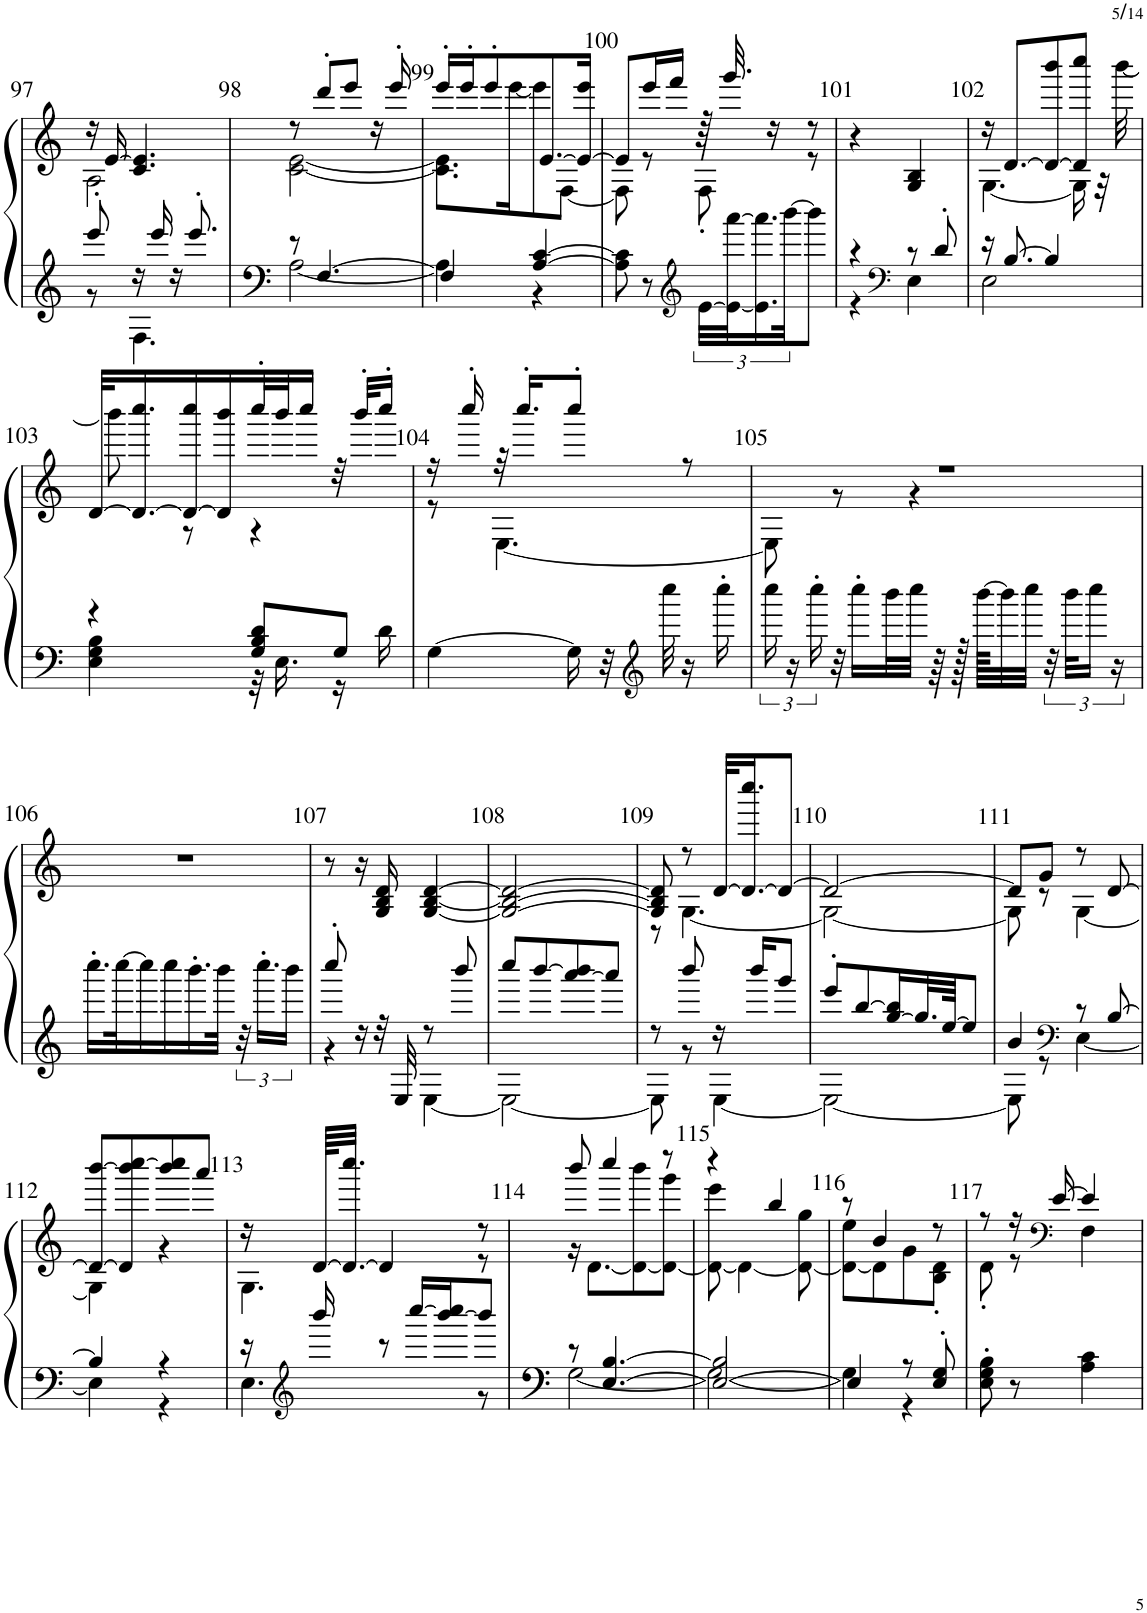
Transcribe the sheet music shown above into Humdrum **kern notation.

**kern	**kern
*part1	*part1
*staff2	*staff1
*I"ピアノ	*
!!LO:PB:g=z
*clefG2	*clefF4
*k[]	*k[]
*M4/8	*M4/8
=97	=97
*^	*^
8eee'/	8r	16r	2A\
.	.	[16e/	.
16r	4.F\	4.c/ 4.e/]	.
16eee/	.	.	.
16r	.	.	.
8.eee'/	.	.	.
=98	=98	=98	=98
8r	[2A\	8r	[2c\ [2e\
[4.F/	.	8ddd'/L	.
.	.	8eee/J	.
.	.	16r	.
.	.	16eee'/	.
=99	=99	=99	=99
4F/]	4A\]	16eee'/LL	8.c\] 8.e\]L
.	.	16eee'/J	.
.	.	8eee'/	.
.	.	.	[16eee\K
[4A/ [4c/	4r	[8.e/	8eee\]
.	.	.	[8F\J
.	.	16e/_ 16eee/Jk	.
*v	*v	*	*
=100	=100	=100
8A\] 8c\]	8e/L]	8F\]
8r	16eee/L	8r
.	16fff/JJ	.
*clefG2	*	*
[48e\LLL	64r	8F'\
.	32.ggg/	.
48e\_ [48aaa\J	.	.
24.e\] 24.aaa\]	.	.
.	16r	.
[48bbb\JK	.	.
8bbb\J]	8r	8r
*	*v	*v
=101	=101
*^	*
4r	4r	4r
*clefF4	*	*
8r	4E\	4G/ 4B/
8d'/	.	.
=102	=102	=102
*	*	*^
16r	2E\	16r	[4.G\
[8.B/	.	[8.d/L	.
4B/]	.	8d/_ 8bbb/	.
.	.	8d/] 8cccc/J	16G\]
.	.	.	32r
.	.	.	[32bbb\
!!LO:LB:g=z	!!
=103	=103	=103	=103
4r	4E\ 4G\ 4B\	[32d/KLL	8bbb\]
.	.	16.d/_ 16.cccc/	.
.	.	16d/_ 16cccc/	8r
.	.	16d/] 16bbb/	.
8G/ 8B/ 8d/L	32r	32cccc'/L	4r
.	16.E\	32bbb/J	.
.	.	16cccc/JJ	.
8G/J	16r	32r	.
.	.	32bbb'/KLL	.
.	16d\	16cccc'/JJ	.
*v	*v	*	*
=104	=104	=104
[4G\	16r	8r
.	16cccc'/	.
.	32r	[4.E\
.	16.cccc'/KL	.
16G\]	8cccc'/J	.
32r	.	.
*clefG2	*	*
32cccc\	.	.
16r	8r	.
16cccc'\	.	.
=105	=105	=105
24cccc\	2r	8E\]
24r	.	.
24cccc'\	.	.
32r	.	8r
16cccc'\LL	.	.
32bbb\L	.	.
32cccc\JJJ	.	4r
64r	.	.
128r	.	.
[128bbb\KKLLL	.	.
32bbb\]	.	.
32cccc\JJJ	.	.
48r	.	.
48bbb\KLL	.	.
24cccc\JJ	.	.
24r	.	.
*	*v	*v
!!LO:LB:g=z
=106	=106
16.cccc'\LL	2r
[32cccc\K	.
16cccc\]	.
16cccc\	.
16.bbb'\	.
32bbb\JJk	.
48r	.
24.cccc'\LL	.
24bbb\JJ	.
=107	=107
*^	*
8cccc'/	4r	8r
16r	.	16r
32r	.	16G/ 16B/ 16d/
32E/	.	.
8r	[4E\	[4G/ [4B/ [4d/
8bbb/	.	.
=108	=108	=108
8cccc/L	2E\_	2G/_ 2B/_ 2d/_
[8bbb/	.	.
[8aaa/ 8bbb/]	.	.
8aaa/J]	.	.
=109	=109	=109
*	*	*^
8r	8E\]	8G/] 8B/] 8d/]	8r
8bbb/	8r	8r	[4.G\
16r	[4E\	[32d/KLL	.
.	.	16.d/_ 16.cccc/J	.
16bbb/KL	.	.	.
8ggg/J	.	8d/J_	.
=110	=110	=110	=110
8eee'/L	2E\_	2d/_	2G\_
[8bb/	.	.	.
[16gg/ 16bb/]L	.	.	.
32.gg/L]	.	.	.
[64ee/JJK	.	.	.
8ee/J]	.	.	.
=111	=111	=111	=111
4b/	8E\]	8d/L]	8G\]
.	8r	8g/J	8r
*clefF4	*	*	*
8r	[4E\	8r	[4G\
[8B/	.	[8d/	.
!!LO:LB:g=z	!!
=112	=112	=112	=112
4B/]	4E\]	8d/_ [8bbb/L	4G\]
.	.	8d/] 8bbb/] [8cccc/	.
4r	4r	8bbb/ 8cccc/]	4r
.	.	8aaa/J	.
=113	=113	=113	=113
16r	4.E\	16r	4.G\
*clefG2	*	*	*
16bbb/	.	[64d/KLLL	.
.	.	32.d/_ 32.cccc/JJJ	.
8r	.	4d/]	.
[16cccc/LL	.	.	.
[16bbb/ 16cccc/]J	.	.	.
8bbb/J]	8r	8r	8r
=114	=114	=114	=114
8r	[2G\	8bbb/	16r
.	.	.	[8.d\L
[4.E/ [4.B/	.	4cccc/	.
.	.	.	8d\_ 8bbb\
.	.	8r	8d\_ 8ggg\J
=115	=115	=115	=115
2E/_ 2B/]	2G\_	4r	8d\_ 8eee\
.	.	.	4d\_
.	.	4bb/	.
.	.	.	8d\_ 8gg\
=116	=116	=116	=116
4E/]	4G\]	8r	8d\_ 8ee\L
.	.	4b/	8d\]
8r	4r	.	8g\
8E/' 8G/'	.	8r	8B\' 8d\'J
*v	*v	*	*
=117	=117	=117
8E\' 8G\' 8B\'	8r	8d'\
8r	16r	8r
*	*clefF4	*
.	[16e/	.
4A\ 4c\	4e/]	4F\
*	*v	*v
=	=
*-	*-
